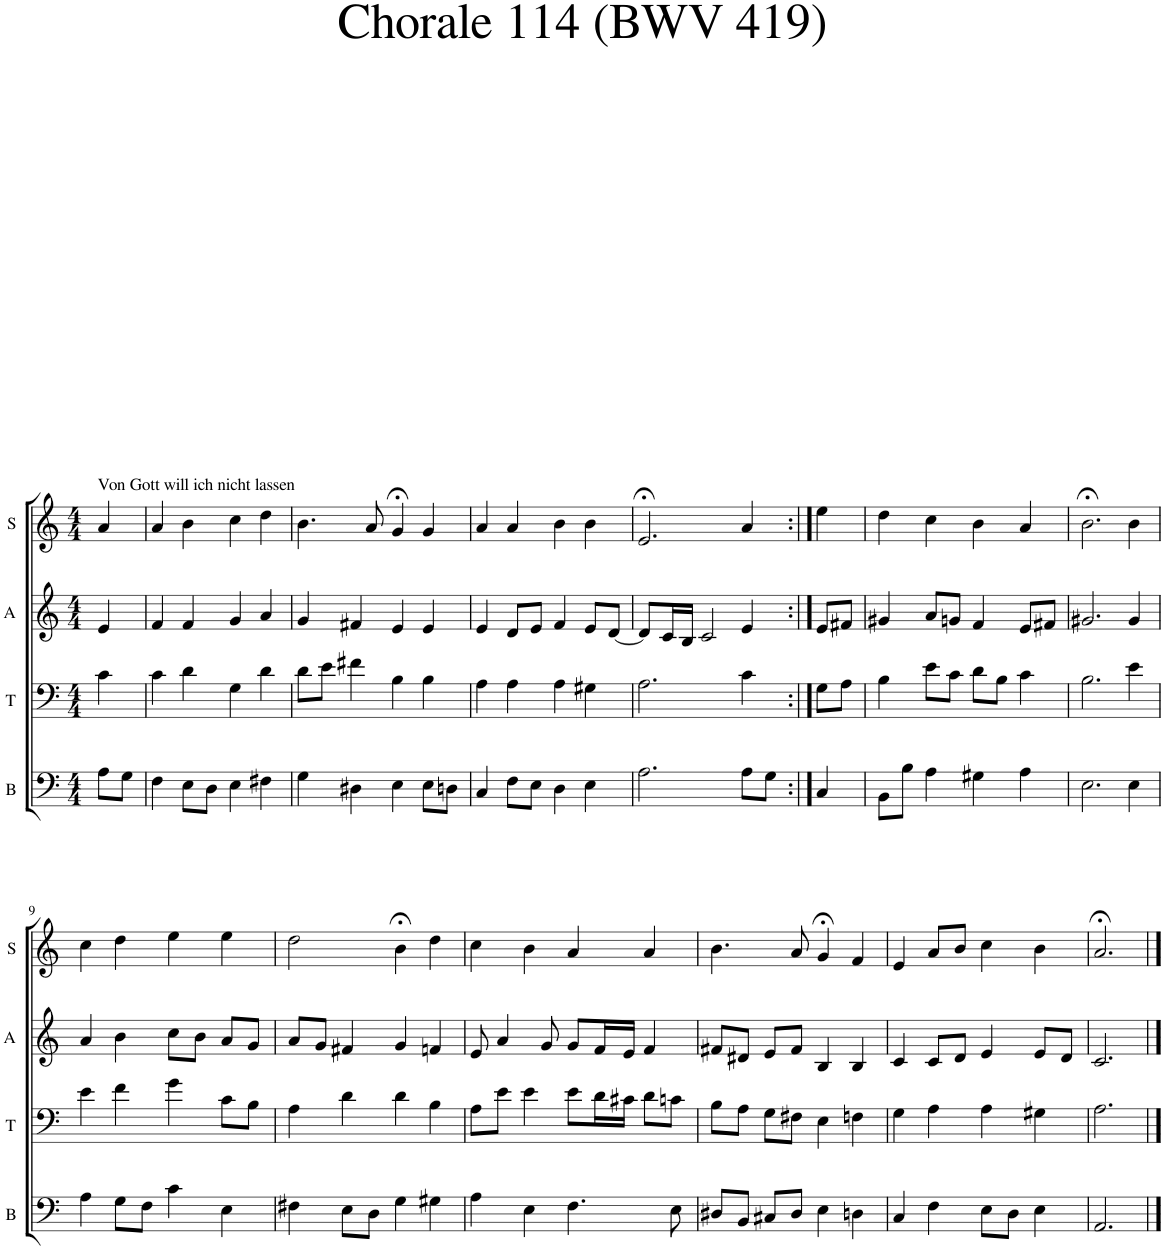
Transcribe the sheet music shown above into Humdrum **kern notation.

**kern	**kern	**kern	**kern
*part4	*part3	*part2	*part1
*staff4	*staff3	*staff2	*staff1
*I"B	*I"T	*I"A	*I"S
*I'B	*I'T	*I'A	*I'S
*clefF4	*clefF4	*clefG2	*clefG2
*k[]	*k[]	*k[]	*k[]
*M4/4	*M4/4	*M4/4	*M4/4
=1	=1	=1	=1
!	!	!	!LO:TX:a:t=Von Gott will ich nicht lassen
8A\L	4c\	4e/	4a/
8G\J	.	.	.
=2	=2	=2	=2
4F\	4c\	4f/	4a/
8E\L	4d\	4f/	4b\
8D\J	.	.	.
4E\	4G\	4g/	4cc\
4F#X\	4d\	4a/	4dd\
=3	=3	=3	=3
4G\	8d\L	4g/	4.b\
.	8e\J	.	.
4D#X\	4f#X\	4f#X/	.
.	.	.	8a/
4E\	4B\	4e/	4g;</
8E\L	4B\	4e/	4g/
8Dn\J	.	.	.
=4	=4	=4	=4
4C/	4A\	4e/	4a/
8F\L	4A\	8d/L	4a/
8E\J	.	8e/J	.
4D\	4A\	4f/	4b\
4E\	4G#X\	8e/L	4b\
.	.	[8d/J	.
=5	=5	=5	=5
2.A\	2.A\	8d/L]	2.e;</
.	.	16c/L	.
.	.	16B/JJ	.
.	.	2c/	.
8A\L	4c\	4e/	4a/
8G\J	.	.	.
=6:|!	=6:|!	=6:|!	=6:|!
4C/	8G\L	8e/L	4ee\
.	8A\J	8f#X/J	.
=7	=7	=7	=7
8BB\L	4B\	4g#X/	4dd\
8B\J	.	.	.
4A\	8e\L	8a/L	4cc\
.	8c\J	8gn/J	.
4G#X\	8d\L	4f/	4b\
.	8B\J	.	.
4A\	4c\	8e/L	4a/
.	.	8f#X/J	.
=8	=8	=8	=8
2.E\	2.B\	2.g#X/	2.b;<\
4E\	4e\	4g#/	4b\
!!LO:LB:g=z
=9	=9	=9	=9
4A\	4e\	4a/	4cc\
8G\L	4f\	4b\	4dd\
8F\J	.	.	.
4c\	4g\	8cc\L	4ee\
.	.	8b\J	.
4E\	8c\L	8a/L	4ee\
.	8B\J	8g/J	.
=10	=10	=10	=10
4F#X\	4A\	8a/L	2dd\
.	.	8g/J	.
8E\L	4d\	4f#X/	.
8D\J	.	.	.
4G\	4d\	4g/	4b;<\
4G#X\	4B\	4fn/	4dd\
=11	=11	=11	=11
4A\	8A\L	8e/	4cc\
.	8e\J	4a/	.
4E\	4e\	.	4b\
.	.	8g/	.
4.F\	8e\L	8g/L	4a/
.	16d\L	16f/L	.
.	16c#X\JJ	16e/JJ	.
.	8d\L	4f/	4a/
8E\	8cn\J	.	.
=12	=12	=12	=12
8D#X/L	8B\L	8f#X/L	4.b\
8BB/J	8A\J	8d#X/J	.
8C#X/L	8G\L	8e/L	.
8D#/J	8F#X\J	8f#/J	8a/
4E\	4E\	4B/	4g;</
4Dn\	4Fn\	4B/	4f/
=13	=13	=13	=13
4C/	4G\	4c/	4e/
4F\	4A\	8c/L	8a/L
.	.	8d/J	8b/J
8E\L	4A\	4e/	4cc\
8D\J	.	.	.
4E\	4G#X\	8e/L	4b\
.	.	8d/J	.
=14	=14	=14	=14
2.AA/	2.A\	2.c/	2.a;</
==	==	==	==
*-	*-	*-	*-
